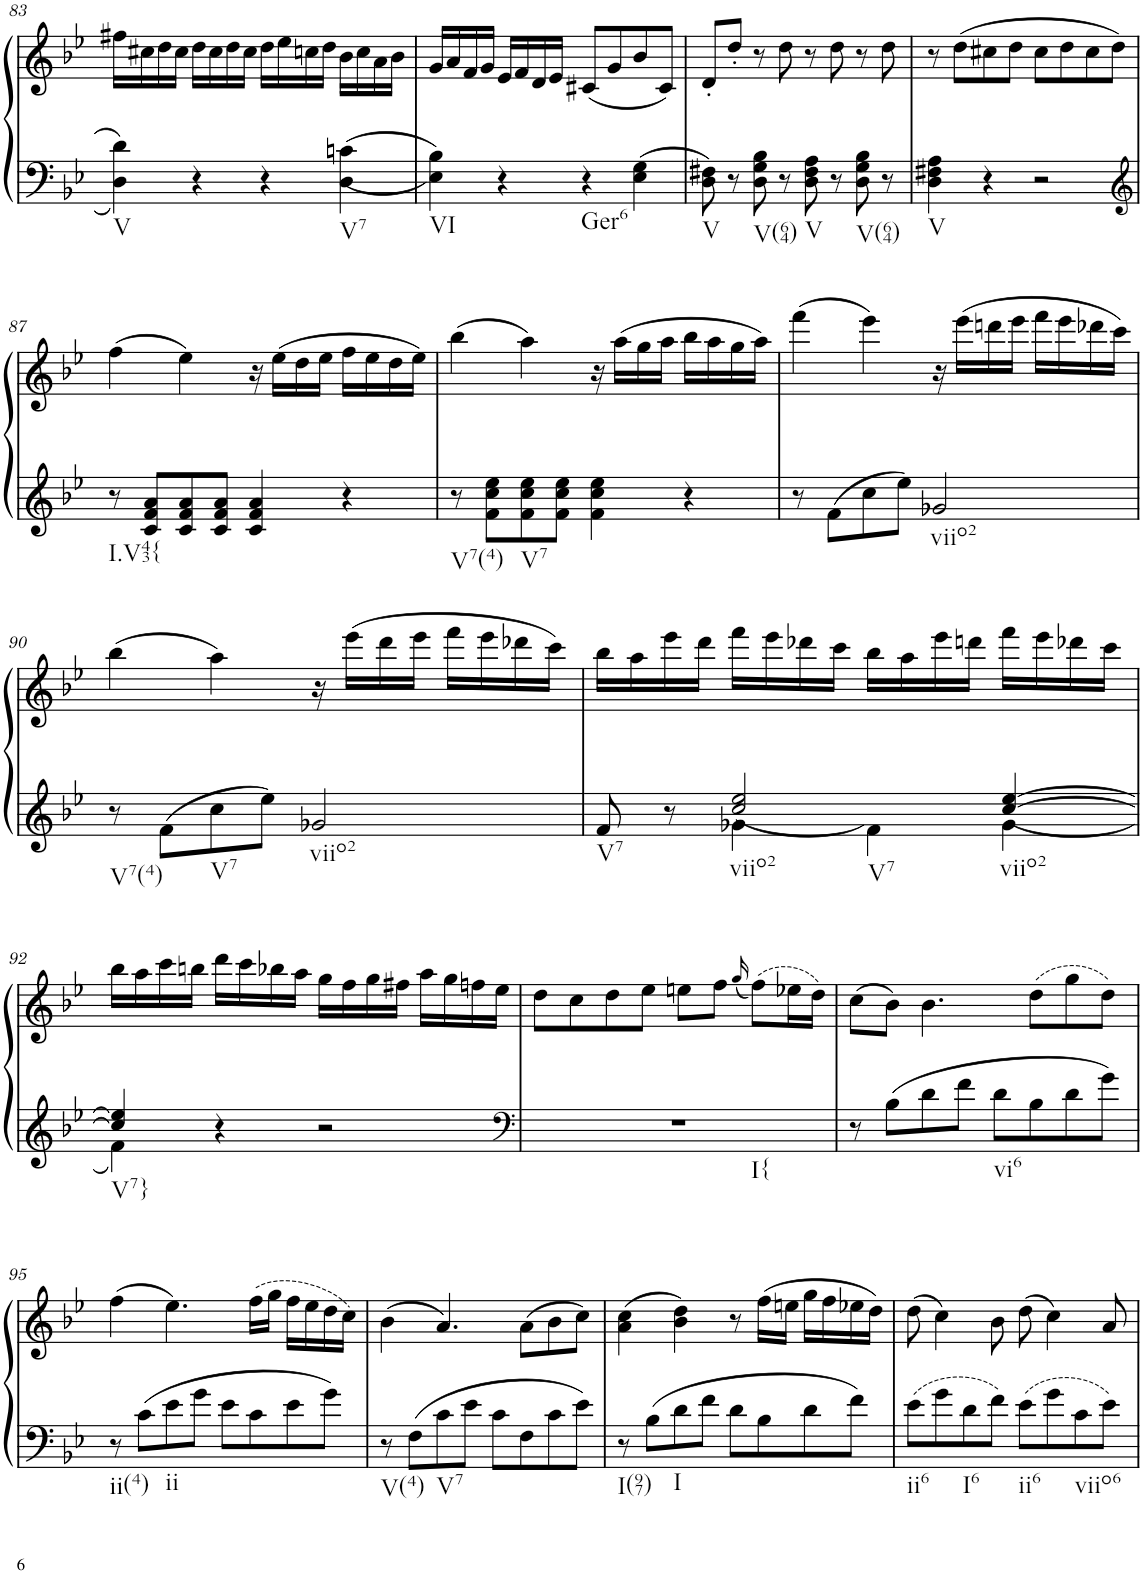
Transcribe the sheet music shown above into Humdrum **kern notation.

**kern	**kern
*part1	*part1
*staff2	*staff1
*I"Piano, Piano right	*
*I'Pno.	*
!!LO:PB:g=z
*clefF4	*clefG2
*k[b-e-]	*k[b-e-]
*M4/4	*M4/4
*met(c)	*met(c)
=83	=83
!LO:TX:b:t=V	!
4D\ 4d\	16ff#X\LL
.	16cc#X\
.	16dd\
.	16cc#\JJ
4r	16dd\LL
.	16cc#\
.	16dd\
.	16cc#\JJ
4r	16dd\LL
.	16ee-\
.	16ccn\
.	16dd\JJ
!LO:TX:b:t=V7	!
4D\ 4cn\	16b-\LL
.	16cc\
.	16a\
.	16b-\JJ
=84	=84
!LO:TX:b:t=VI	!
4E-\ 4B-\	16g/LL
.	16a/
.	16f/
.	16g/JJ
4r	16e-/LL
.	16f/
.	16d/
.	16e-/JJ
!LO:TX:b:t=Ger6	!
4r	(8c#X/L
.	8g/
4E-\ 4G\	8b-/
.	8c#/J)
=85	=85
!LO:TX:b:t=V	!
8D\ 8F#X\	8d'/L
8r	8dd'/J
!LO:TX:b:t=V(64)	!
8D\ 8G\ 8B-\	8r
8r	8dd\
!LO:TX:b:t=V	!
8D\ 8F#\ 8A\	8r
8r	8dd\
!LO:TX:b:t=V(64)	!
8D\ 8G\ 8B-\	8r
8r	8dd\
=86	=86
!LO:TX:b:t=V	!
4D\ 4F#X\ 4A\	8r
.	(8dd\L
4r	8cc#X\
.	8dd\J
2r	8cc#\L
.	8dd\
.	8cc#\
.	8dd\J)
!!LO:LB:g=z
=87	=87
*clefG2	*
!LO:TX:b:t=I.V43{	!
8r	(4ff\
8c/ 8f/ 8a/L	.
8c/ 8f/ 8a/	4ee-\)
8c/ 8f/ 8a/J	.
4c/ 4f/ 4a/	16r
.	(16ee-\LL
.	16dd\
.	16ee-\JJ
4r	16ff\LL
.	16ee-\
.	16dd\
.	16ee-\JJ)
=88	=88
!LO:TX:b:t=V7(4)	!
8r	(4bb-\
8f\ 8cc\ 8ee-\L	.
!LO:TX:b:t=V7	!
8f\ 8cc\ 8ee-\	4aa\)
8f\ 8cc\ 8ee-\J	.
4f\ 4cc\ 4ee-\	16r
.	(16aa\LL
.	16gg\
.	16aa\JJ
4r	16bb-\LL
.	16aa\
.	16gg\
.	16aa\JJ)
=89	=89
8r	(4fff\
8f\L	.
8cc\	4eee-\)
8ee-\J	.
!LO:TX:b:t=viio2	!
2g-X/	16r
.	(16eee-\LL
.	16dddn\
.	16eee-\JJ
.	16fff\LL
.	16eee-\
.	16ddd-X\
.	16ccc\JJ)
!!LO:LB:g=z
=90	=90
!LO:TX:b:t=V7(4)	!
8r	(4bb-\
8f\L	.
!LO:TX:b:t=V7	!
8cc\	4aa\)
8ee-\J	.
!LO:TX:b:t=viio2	!
2g-X/	16r
.	(16eee-\LL
.	16ddd\
.	16eee-\JJ
.	16fff\LL
.	16eee-\
.	16ddd-X\
.	16ccc\JJ)
=91	=91
*^	*
!LO:TX:b:t=V7	!	!
8f/	4ryy	16bb-\LL
.	.	16aa\
8r	.	16eee-\
.	.	16ddd\JJ
!LO:TX:b:t=viio2	!	!
!LO:TX:b:t=V7	!	!
2cc/ 2ee-/	4g-X\	16fff\LL
.	.	16eee-\
.	.	16ddd-X\
.	.	16ccc\JJ
.	4f\	16bb-\LL
.	.	16aa\
.	.	16eee-\
.	.	16dddn\JJ
!LO:TX:b:t=viio2	!	!
[4cc/ [4ee-/	4g-\	16fff\LL
.	.	16eee-\
.	.	16ddd-X\
.	.	16ccc\JJ
!!LO:LB:g=z
=92	=92	=92
!LO:TX:b:t=V7}	!	!
4cc/] 4ee-/]	4f\	16bb-\LL
.	.	16aa\
.	.	16ccc\
.	.	16bbn\JJ
4r	2.ryy	16ddd\LL
.	.	16ccc\
.	.	16bb-X\
.	.	16aa\JJ
2r	.	16gg\LL
.	.	16ff\
.	.	16gg\
.	.	16ff#X\JJ
.	.	16aa\LL
.	.	16gg\
.	.	16ffn\
.	.	16ee-\JJ
*v	*v	*
=93	=93
*clefF4	*
!LO:TX:b:t=I{	!
1r	8dd\L
.	8cc\
.	8dd\
.	8ee-\J
.	8een\L
.	8ff\J
.	(16qgg/
.	(8ff\L)
.	16ee-X\L
.	16dd\JJ)
=94	=94
8r	(8cc\L
8B-\L	8b-\J)
8d\	4.b-\
8f\J	.
!LO:TX:b:t=vi6	!
8d\L	.
8B-\	(8dd\L
8d\	8gg\
8g\J	8dd\J)
!!LO:LB:g=z
=95	=95
!LO:TX:b:t=ii(4)	!
8r	(4ff\
8c\L	.
!LO:TX:b:t=ii	!
8e-\	4.ee-\)
8g\J	.
8e-\L	.
8c\	(16ff\LL
.	16gg\JJ
8e-\	16ff\LL
.	16ee-\
8g\J	16dd\
.	16cc\JJ)
=96	=96
!LO:TX:b:t=V(4)	!
8r	(4b-\
8F\L	.
!LO:TX:b:t=V7	!
8c\	4.a/)
8e-\J	.
8c\L	.
8F\	(8a\L
8c\	8b-\
8e-\J	8cc\J)
=97	=97
!LO:TX:b:t=I(97)	!
8r	(4a\ 4cc\
8B-\L	.
!LO:TX:b:t=I	!
8d\	4b-\ 4dd\)
8f\J	.
8d\L	8r
8B-\	(16ff\LL
.	16een\JJ
8d\	16gg\LL
.	16ff\
8f\J	16ee-X\
.	16dd\JJ)
=98	=98
!LO:TX:b:t=ii6	!
8e-\L	(8dd\
8g\	4cc\)
!LO:TX:b:t=I6	!
8d\	.
8f\J	8b-\
!LO:TX:b:t=ii6	!
8e-\L	(8dd\
8g\	4cc\)
!LO:TX:b:t=viio6	!
8c\	.
8e-\J	8a/
=	=
*-	*-
